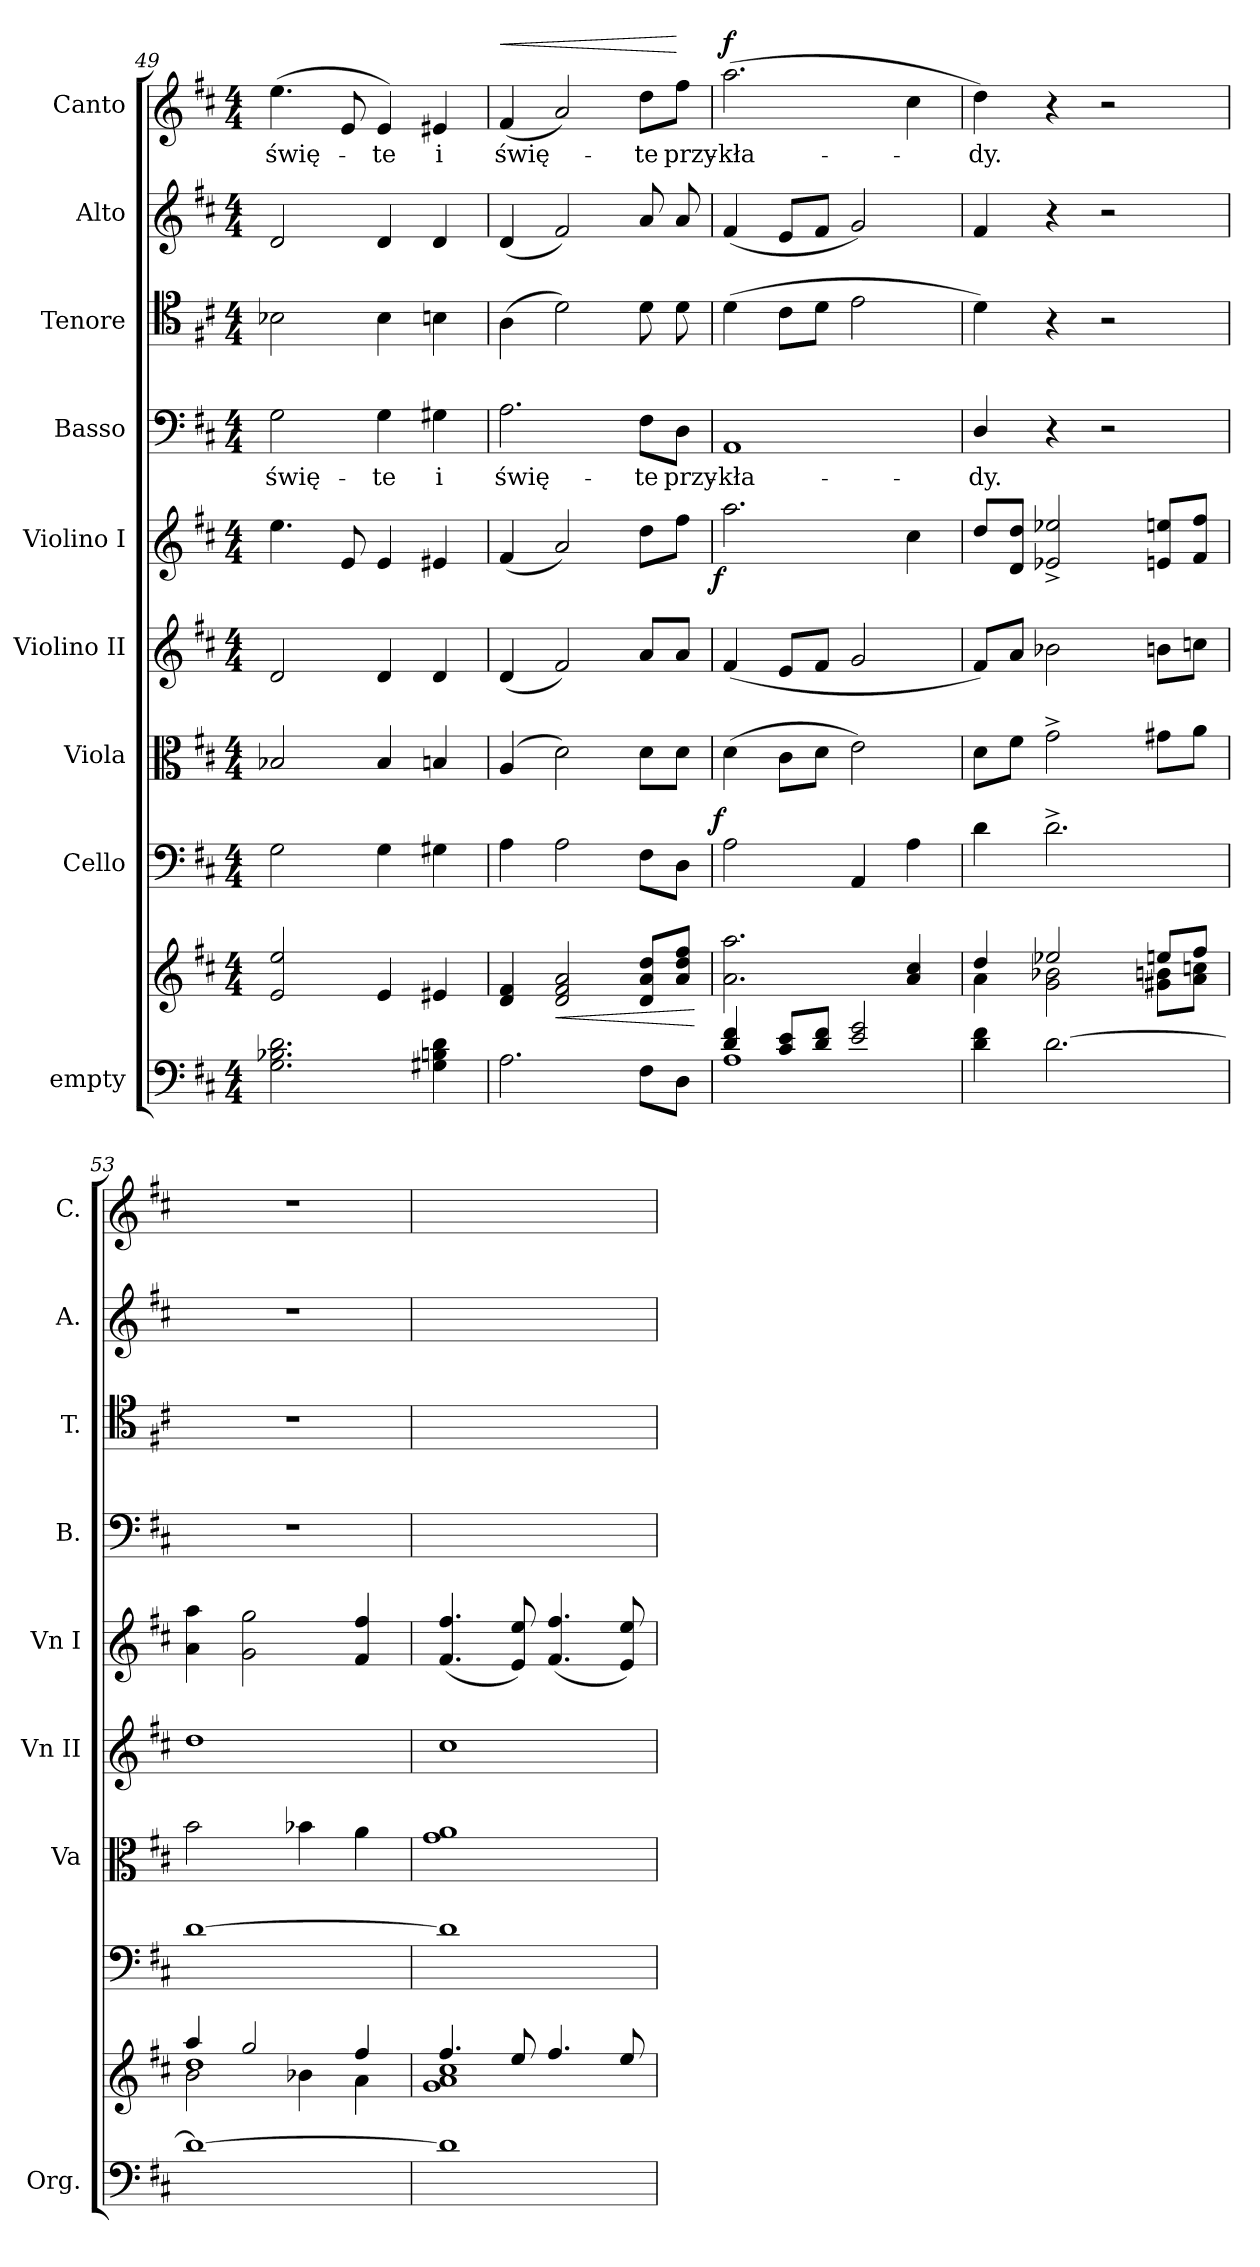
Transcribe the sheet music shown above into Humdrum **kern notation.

**kern	**kern	**dynam	**kern	**dynam	**kern	**kern	**kern	**dynam	**kern	**text	**kern	**kern	**kern	**text	**dynam
*part9	*part9	*part9	*part8	*part8	*part7	*part6	*part5	*part5	*part4	*part4	*part3	*part2	*part1	*part1	*part1
*staff10	*staff9	*staff9/10	*staff8	*staff8	*staff7	*staff6	*staff5	*staff5	*staff4	*staff4	*staff3	*staff2	*staff1	*staff1	*staff1
*I"empty	*	*	*I"Cello	*	*I"Viola	*I"Violino II	*I"Violino I	*	*I"Basso	*	*I"Tenore	*I"Alto	*I"Canto	*	*
*I'Org.	*	*	*	*	*I'Va	*I'Vn II	*I'Vn I	*	*I'B.	*	*I'T.	*I'A.	*I'C.	*	*
*clefF4	*clefG2	*	*clefF4	*	*clefC3	*clefG2	*clefG2	*	*clefF4	*	*clefC4	*clefG2	*clefG2	*	*
*k[f#c#]	*k[f#c#]	*	*k[f#c#]	*	*k[f#c#]	*k[f#c#]	*k[f#c#]	*	*k[f#c#]	*	*k[f#c#]	*k[f#c#]	*k[f#c#]	*	*
*M4/4	*M4/4	*	*M4/4	*	*M4/4	*M4/4	*M4/4	*	*M4/4	*	*M4/4	*M4/4	*M4/4	*	*
=49	=49	=49	=49	=49	=49	=49	=49	=49	=49	=49	=49	=49	=49	=49	=49
2.G\ 2.B-X\ 2.d\	2e/ 2ee/	.	2G\	.	2B-X/	2d/	4.ee\	.	2G\	świę-	2B-X\	2d/	(4.ee\	świę-	.
.	.	.	.	.	.	.	8e/	.	.	.	.	.	8e/	.	.
.	4e/	.	4G\	.	4B-/	4d/	4e/	.	4G\	-te	4B-\	4d/	4e/)	-te	.
4G#X\ 4Bn\ 4d\	4e#X/	.	4G#X\	.	4Bn/	4d/	4e#X/	.	4G#X\	i	4Bn\	4d/	4e#X/	i	.
=50	=50	=50	=50	=50	=50	=50	=50	=50	=50	=50	=50	=50	=50	=50	=50
!	!	!	!	!	!	!	!	!	!	!	!	!	!	!	!LO:HP:a
2.A\	4d/ 4f#/	.	4A\	.	(<4A/	(4d/	(4f#/	.	2.A\	świę-	(4A\	(4d/	(4f#/	świę-	<
!	!	!LO:HP:b	!	!	!	!	!	!	!	!	!	!	!	!	!
.	2d/ 2f#/ 2a/	<	2A\	.	2d\)	2f#/)	2a/)	.	.	.	2d\)	2f#/)	2a/)	.	.
8F#\L	8d/ 8a/ 8dd/L	.	8F#\L	.	8d\L	8a/L	8dd\L	.	8F#\L	-te	8d\	8a/	8dd\L	-te	.
8D\J	8a/ 8dd/ 8ff#/J	.	8D\J	.	8d\J	8a/J	8ff#\J	.	8D\J	przy-	8d\	8a/	8ff#\J	przy-	[
.	.	[	.	.	.	.	.	.	.	.	.	.	.	.	.
=51	=51	=51	=51	=51	=51	=51	=51	=51	=51	=51	=51	=51	=51	=51	=51
*^	*	*	*	*	*	*	*	*	*	*	*	*	*	*	*
!	!	!	!	!	!LO:DY:a:rj	!	!	!	!LO:DY:rj	!	!	!	!	!	!	!LO:DY:a
4d/ 4f#/	1A\	2.a\ 2.aa\	.	2A\	f	(4d\	(4f#/	2.aa\	f	1AA/	-kła-	(4d\	(4f#/	(2.aa\	-kła-	f
8c#/ 8e/L	.	.	.	.	.	8c#\L	8e/L	.	.	.	.	8c#\L	8e/L	.	.	.
8d\ 8f#\J	.	.	.	.	.	8d\J	8f#/J	.	.	.	.	8d\J	8f#/J	.	.	.
2e/ 2g/	.	.	.	4AA/	.	2e\)	2g/	.	.	.	.	2e\	2g/)	.	.	.
.	.	4a/ 4cc#/	.	4A\	.	.	.	4cc#\	.	.	.	.	.	4cc#\	.	.
*v	*v	*	*	*	*	*	*	*	*	*	*	*	*	*	*	*
=52	=52	=52	=52	=52	=52	=52	=52	=52	=52	=52	=52	=52	=52	=52	=52
*	*^	*	*	*	*	*	*	*	*	*	*	*	*	*	*
4d\ 4f#\	4dd/	4a\	.	4d\	.	8d\L	8f#/L)	8dd/L	.	4D/	-dy.	4d\)	4f#/	4dd\)	-dy.	.
.	.	.	.	.	.	8f#\J	8a/J	8d/ 8dd/J	.	.	.	.	.	.	.	.
[2.d\	2ee-X/	2g\ 2b-X\	.	2.d^\	.	2g^\	2b-X\	2e-X^/ 2ee-X^/	.	4r	.	4r	4r	4r	.	.
.	.	.	.	.	.	.	.	.	.	2r	.	2r	2r	2r	.	.
.	8een/L	8g#X\ 8bn\L	.	.	.	8g#X\L	8bn\L	8en/ 8een/L	.	.	.	.	.	.	.	.
.	8ff#/J	8a\ 8ccn\J	.	.	.	8a\J	8ccn\J	8f#/ 8ff#/J	.	.	.	.	.	.	.	.
=53	=53	=53	=53	=53	=53	=53	=53	=53	=53	=53	=53	=53	=53	=53	=53	=53
*	*	*^	*	*	*	*	*	*	*	*	*	*	*	*	*	*
1d\_	4aa/	2b\	1dd/	.	[1d\	.	2b\	1dd\	4a\ 4aa\	.	1r	.	1r	1r	1r	.	.
.	2gg/	.	.	.	.	.	.	.	2g\ 2gg\	.	.	.	.	.	.	.	.
.	.	4b-X\	.	.	.	.	4b-X\	.	.	.	.	.	.	.	.	.	.
.	4ff#/	4a\	.	.	.	.	4a\	.	4f#/ 4ff#/	.	.	.	.	.	.	.	.
*	*	*v	*v	*	*	*	*	*	*	*	*	*	*	*	*	*	*
=54	=54	=54	=54	=54	=54	=54	=54	=54	=54	=54	=54	=54	=54	=54	=54	=54
1d\]	4.ff#/	1g\ 1a\ 1cc#\	.	1d\]	.	1g\ 1a\	1cc#\	(4.f#/ 4.ff#/	.	1ryy	.	1ryy	1ryy	1ryy	.	.
.	8ee/	.	.	.	.	.	.	8e/ 8ee/)	.	.	.	.	.	.	.	.
.	4.ff#/	.	.	.	.	.	.	(4.f#/ 4.ff#/	.	.	.	.	.	.	.	.
.	8ee/	.	.	.	.	.	.	8e/ 8ee/)	.	.	.	.	.	.	.	.
*	*v	*v	*	*	*	*	*	*	*	*	*	*	*	*	*	*
=	=	=	=	=	=	=	=	=	=	=	=	=	=	=	=
*-	*-	*-	*-	*-	*-	*-	*-	*-	*-	*-	*-	*-	*-	*-	*-
